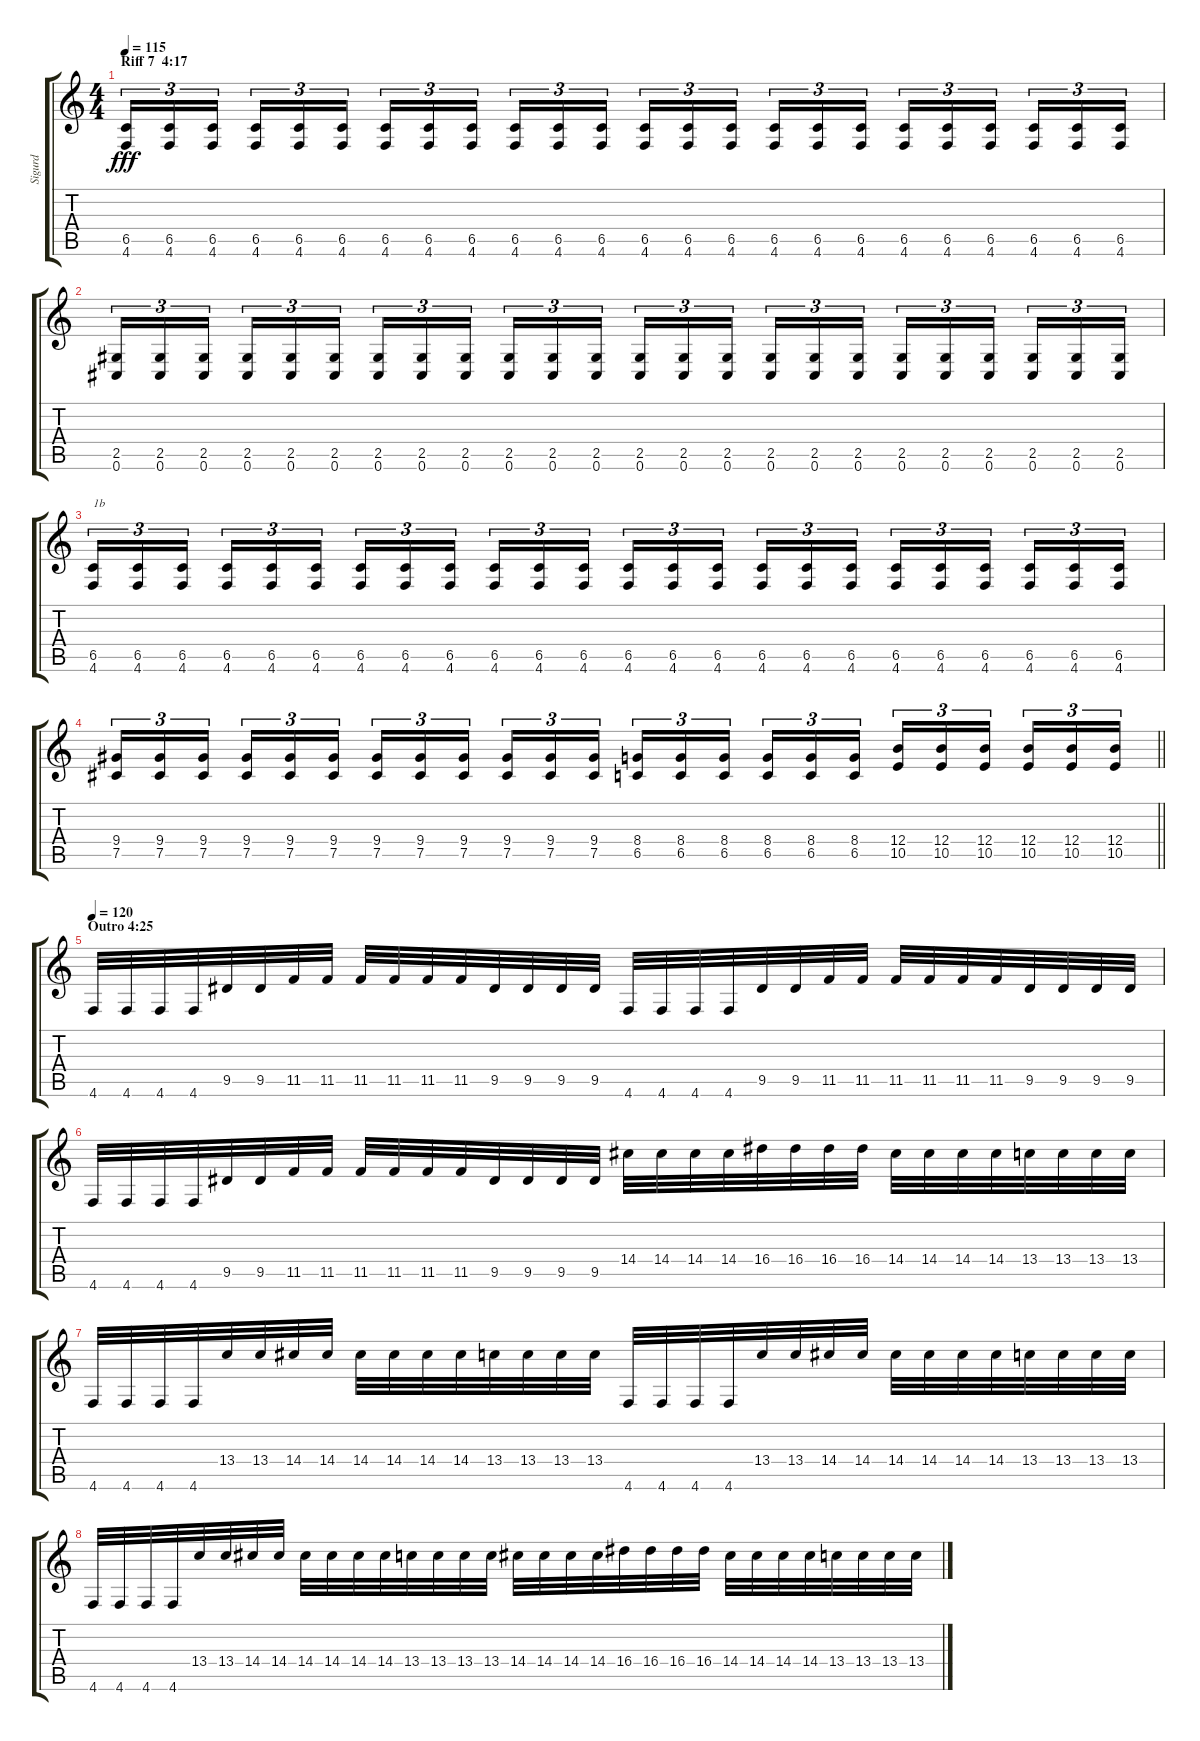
\track ("Sigurd" "Sigurd") {instrument distortionguitar}
\staff {score tabs}
\tuning (Db4 Ab3 E3 B2 Gb2 Db2) {hide}
\ts (4 4)
\section ("" "Riff 7  4:17")
\tempo 115
\clef g2
\ks c
(6.5 4.6).16{tu (3 2) dy fff} (6.5 4.6).16{tu (3 2)} (6.5 4.6).16{tu (3 2) beam splitsecondary} (6.5 4.6).16{tu (3 2)} (6.5 4.6).16{tu (3 2)} (6.5 4.6).16{tu (3 2)} (6.5 4.6).16{tu (3 2)} (6.5 4.6).16{tu (3 2)} (6.5 4.6).16{tu (3 2) beam splitsecondary} (6.5 4.6).16{tu (3 2)} (6.5 4.6).16{tu (3 2)} (6.5 4.6).16{tu (3 2)} (6.5 4.6).16{tu (3 2)} (6.5 4.6).16{tu (3 2)} (6.5 4.6).16{tu (3 2) beam splitsecondary} (6.5 4.6).16{tu (3 2)} (6.5 4.6).16{tu (3 2)} (6.5 4.6).16{tu (3 2)} (6.5 4.6).16{tu (3 2)} (6.5 4.6).16{tu (3 2)} (6.5 4.6).16{tu (3 2) beam splitsecondary} (6.5 4.6).16{tu (3 2)} (6.5 4.6).16{tu (3 2)} (6.5 4.6).16{tu (3 2)} |
(2.5 0.6).16{tu (3 2)} (2.5 0.6).16{tu (3 2)} (2.5 0.6).16{tu (3 2) beam splitsecondary} (2.5 0.6).16{tu (3 2)} (2.5 0.6).16{tu (3 2)} (2.5 0.6).16{tu (3 2)} (2.5 0.6).16{tu (3 2)} (2.5 0.6).16{tu (3 2)} (2.5 0.6).16{tu (3 2) beam splitsecondary} (2.5 0.6).16{tu (3 2)} (2.5 0.6).16{tu (3 2)} (2.5 0.6).16{tu (3 2)} (2.5 0.6).16{tu (3 2)} (2.5 0.6).16{tu (3 2)} (2.5 0.6).16{tu (3 2) beam splitsecondary} (2.5 0.6).16{tu (3 2)} (2.5 0.6).16{tu (3 2)} (2.5 0.6).16{tu (3 2)} (2.5 0.6).16{tu (3 2)} (2.5 0.6).16{tu (3 2)} (2.5 0.6).16{tu (3 2) beam splitsecondary} (2.5 0.6).16{tu (3 2)} (2.5 0.6).16{tu (3 2)} (2.5 0.6).16{tu (3 2)} |
(6.5 4.6).16{tu (3 2) txt "1b"} (6.5 4.6).16{tu (3 2)} (6.5 4.6).16{tu (3 2) beam splitsecondary} (6.5 4.6).16{tu (3 2)} (6.5 4.6).16{tu (3 2)} (6.5 4.6).16{tu (3 2)} (6.5 4.6).16{tu (3 2)} (6.5 4.6).16{tu (3 2)} (6.5 4.6).16{tu (3 2) beam splitsecondary} (6.5 4.6).16{tu (3 2)} (6.5 4.6).16{tu (3 2)} (6.5 4.6).16{tu (3 2)} (6.5 4.6).16{tu (3 2)} (6.5 4.6).16{tu (3 2)} (6.5 4.6).16{tu (3 2) beam splitsecondary} (6.5 4.6).16{tu (3 2)} (6.5 4.6).16{tu (3 2)} (6.5 4.6).16{tu (3 2)} (6.5 4.6).16{tu (3 2)} (6.5 4.6).16{tu (3 2)} (6.5 4.6).16{tu (3 2) beam splitsecondary} (6.5 4.6).16{tu (3 2)} (6.5 4.6).16{tu (3 2)} (6.5 4.6).16{tu (3 2)} |
\barLineRight lightlight
(9.4 7.5).16{tu (3 2)} (9.4 7.5).16{tu (3 2)} (9.4 7.5).16{tu (3 2) beam splitsecondary} (9.4 7.5).16{tu (3 2)} (9.4 7.5).16{tu (3 2)} (9.4 7.5).16{tu (3 2)} (9.4 7.5).16{tu (3 2)} (9.4 7.5).16{tu (3 2)} (9.4 7.5).16{tu (3 2) beam splitsecondary} (9.4 7.5).16{tu (3 2)} (9.4 7.5).16{tu (3 2)} (9.4 7.5).16{tu (3 2)} (8.4 6.5).16{tu (3 2)} (8.4 6.5).16{tu (3 2)} (8.4 6.5).16{tu (3 2) beam splitsecondary} (8.4 6.5).16{tu (3 2)} (8.4 6.5).16{tu (3 2)} (8.4 6.5).16{tu (3 2)} (12.4 10.5).16{tu (3 2)} (12.4 10.5).16{tu (3 2)} (12.4 10.5).16{tu (3 2) beam splitsecondary} (12.4 10.5).16{tu (3 2)} (12.4 10.5).16{tu (3 2)} (12.4 10.5).16{tu (3 2)} |
\section ("" "Outro 4:25")
\tempo 120
4.6.32 4.6.32 4.6.32 4.6.32 9.5.32 9.5.32 11.5.32 11.5.32 11.5.32 11.5.32 11.5.32 11.5.32 9.5.32 9.5.32 9.5.32 9.5.32 4.6.32 4.6.32 4.6.32 4.6.32 9.5.32 9.5.32 11.5.32 11.5.32 11.5.32 11.5.32 11.5.32 11.5.32 9.5.32 9.5.32 9.5.32 9.5.32 |
4.6.32 4.6.32 4.6.32 4.6.32 9.5.32 9.5.32 11.5.32 11.5.32 11.5.32 11.5.32 11.5.32 11.5.32 9.5.32 9.5.32 9.5.32 9.5.32 14.4.32 14.4.32 14.4.32 14.4.32 16.4.32 16.4.32 16.4.32 16.4.32 14.4.32 14.4.32 14.4.32 14.4.32 13.4.32 13.4.32 13.4.32 13.4.32 |
4.6.32 4.6.32 4.6.32 4.6.32 13.4.32 13.4.32 14.4.32 14.4.32 14.4.32 14.4.32 14.4.32 14.4.32 13.4.32 13.4.32 13.4.32 13.4.32 4.6.32 4.6.32 4.6.32 4.6.32 13.4.32 13.4.32 14.4.32 14.4.32 14.4.32 14.4.32 14.4.32 14.4.32 13.4.32 13.4.32 13.4.32 13.4.32 |
4.6.32 4.6.32 4.6.32 4.6.32 13.4.32 13.4.32 14.4.32 14.4.32 14.4.32 14.4.32 14.4.32 14.4.32 13.4.32 13.4.32 13.4.32 13.4.32 14.4.32 14.4.32 14.4.32 14.4.32 16.4.32 16.4.32 16.4.32 16.4.32 14.4.32 14.4.32 14.4.32 14.4.32 13.4.32 13.4.32 13.4.32 13.4.32
